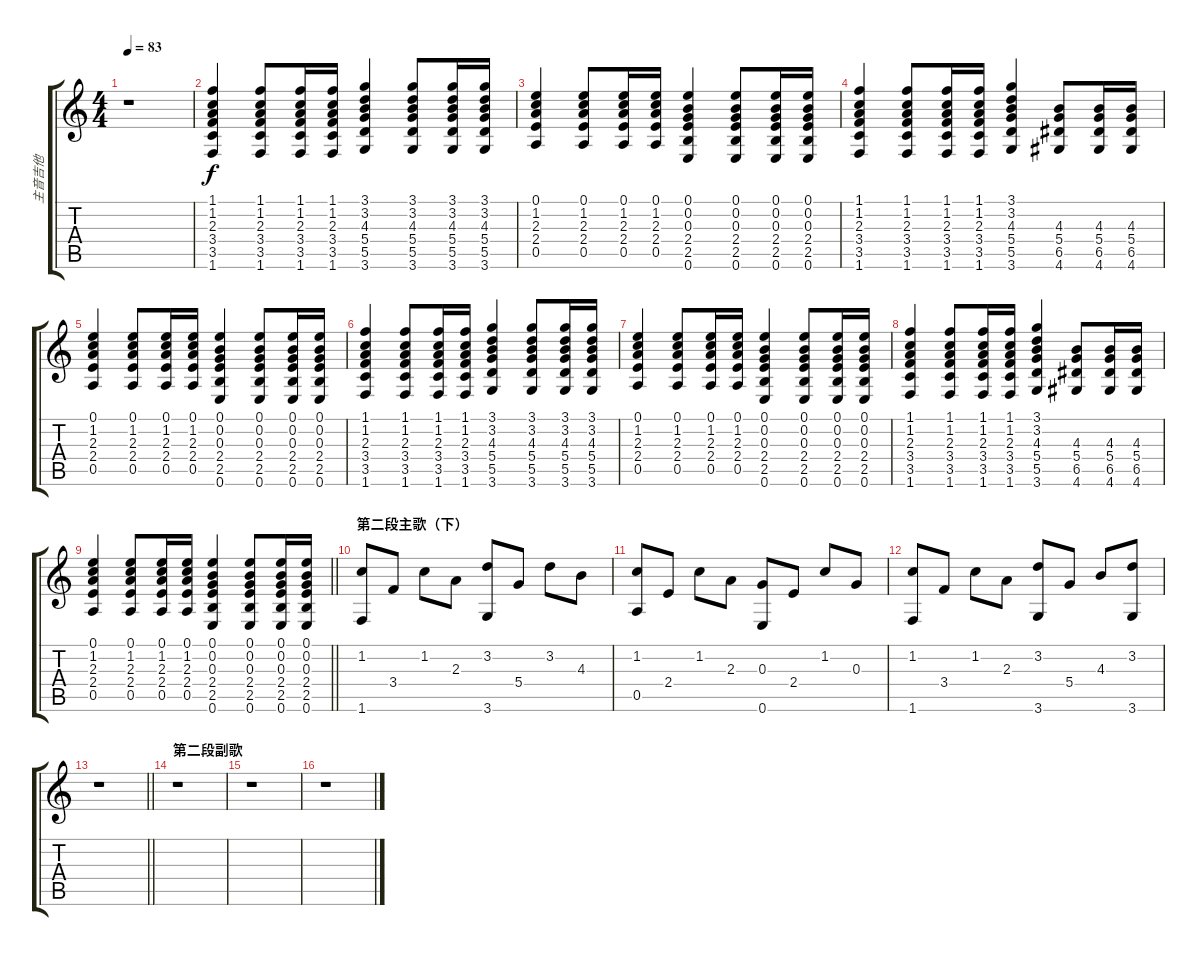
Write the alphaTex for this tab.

\track ("主音吉他" "主音吉他") {mute instrument overdrivenguitar}
\staff {score tabs}
\tuning (E4 B3 G3 D3 A2 E2) {hide}
\ts (4 4)
\tempo 83
\clef g2
\ks c
r.1{dy f} |
(1.1 1.2 2.3 3.4 3.5 1.6).4 (1.1 1.2 2.3 3.4 3.5 1.6).8 (1.1 1.2 2.3 3.4 3.5 1.6).16 (1.1 1.2 2.3 3.4 3.5 1.6).16 (3.1 3.2 4.3 5.4 5.5 3.6).4 (3.1 3.2 4.3 5.4 5.5 3.6).8 (3.1 3.2 4.3 5.4 5.5 3.6).16 (3.1 3.2 4.3 5.4 5.5 3.6).16 |
(0.1 1.2 2.3 2.4 0.5).4 (0.1 1.2 2.3 2.4 0.5).8 (0.1 1.2 2.3 2.4 0.5).16 (0.1 1.2 2.3 2.4 0.5).16 (0.1 0.2 0.3 2.4 2.5 0.6).4 (0.1 0.2 0.3 2.4 2.5 0.6).8 (0.1 0.2 0.3 2.4 2.5 0.6).16 (0.1 0.2 0.3 2.4 2.5 0.6).16 |
(1.1 1.2 2.3 3.4 3.5 1.6).4 (1.1 1.2 2.3 3.4 3.5 1.6).8 (1.1 1.2 2.3 3.4 3.5 1.6).16 (1.1 1.2 2.3 3.4 3.5 1.6).16 (3.1 3.2 4.3 5.4 5.5 3.6).4 (4.3 5.4 6.5 4.6).8 (4.3 5.4 6.5 4.6).16 (4.3 5.4 6.5 4.6).16 |
(0.1 1.2 2.3 2.4 0.5).4 (0.1 1.2 2.3 2.4 0.5).8 (0.1 1.2 2.3 2.4 0.5).16 (0.1 1.2 2.3 2.4 0.5).16 (0.1 0.2 0.3 2.4 2.5 0.6).4 (0.1 0.2 0.3 2.4 2.5 0.6).8 (0.1 0.2 0.3 2.4 2.5 0.6).16 (0.1 0.2 0.3 2.4 2.5 0.6).16 |
(1.1 1.2 2.3 3.4 3.5 1.6).4 (1.1 1.2 2.3 3.4 3.5 1.6).8 (1.1 1.2 2.3 3.4 3.5 1.6).16 (1.1 1.2 2.3 3.4 3.5 1.6).16 (3.1 3.2 4.3 5.4 5.5 3.6).4 (3.1 3.2 4.3 5.4 5.5 3.6).8 (3.1 3.2 4.3 5.4 5.5 3.6).16 (3.1 3.2 4.3 5.4 5.5 3.6).16 |
(0.1 1.2 2.3 2.4 0.5).4 (0.1 1.2 2.3 2.4 0.5).8 (0.1 1.2 2.3 2.4 0.5).16 (0.1 1.2 2.3 2.4 0.5).16 (0.1 0.2 0.3 2.4 2.5 0.6).4 (0.1 0.2 0.3 2.4 2.5 0.6).8 (0.1 0.2 0.3 2.4 2.5 0.6).16 (0.1 0.2 0.3 2.4 2.5 0.6).16 |
(1.1 1.2 2.3 3.4 3.5 1.6).4 (1.1 1.2 2.3 3.4 3.5 1.6).8 (1.1 1.2 2.3 3.4 3.5 1.6).16 (1.1 1.2 2.3 3.4 3.5 1.6).16 (3.1 3.2 4.3 5.4 5.5 3.6).4 (4.3 5.4 6.5 4.6).8 (4.3 5.4 6.5 4.6).16 (4.3 5.4 6.5 4.6).16 |
\barLineRight lightlight
(0.1 1.2 2.3 2.4 0.5).4 (0.1 1.2 2.3 2.4 0.5).8 (0.1 1.2 2.3 2.4 0.5).16 (0.1 1.2 2.3 2.4 0.5).16 (0.1 0.2 0.3 2.4 2.5 0.6).4 (0.1 0.2 0.3 2.4 2.5 0.6).8 (0.1 0.2 0.3 2.4 2.5 0.6).16 (0.1 0.2 0.3 2.4 2.5 0.6).16 |
\section ("" "第二段主歌（下）")
(1.2 1.6).8 3.4.8 1.2.8 2.3.8 (3.2 3.6).8 5.4.8 3.2.8 4.3.8 |
(1.2 0.5).8 2.4.8 1.2.8 2.3.8 (0.3 0.6).8 2.4.8 1.2.8 0.3.8 |
(1.2 1.6).8 3.4.8 1.2.8 2.3.8 (3.2 3.6).8 5.4.8 4.3.8 (3.2 3.6).8 |
\barLineRight lightlight
r.1 |
\section ("" "第二段副歌")
r.1 |
r.1 |
r.1
